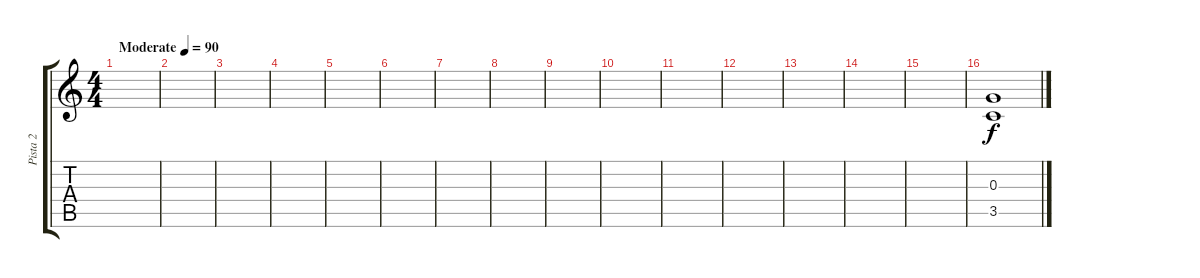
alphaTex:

\track ("Pista 2" "Pista 2") {instrument distortionguitar}
\staff {score tabs}
\tuning (E4 B3 G3 D3 A2 E2) {hide}
\ts (4 4)
\tempo (90 "Moderate")
\clef g2
\ks c
|
|
|
|
|
|
|
|
|
|
|
|
|
|
|
(0.3 3.5).1{instrument overdrivenguitar}
